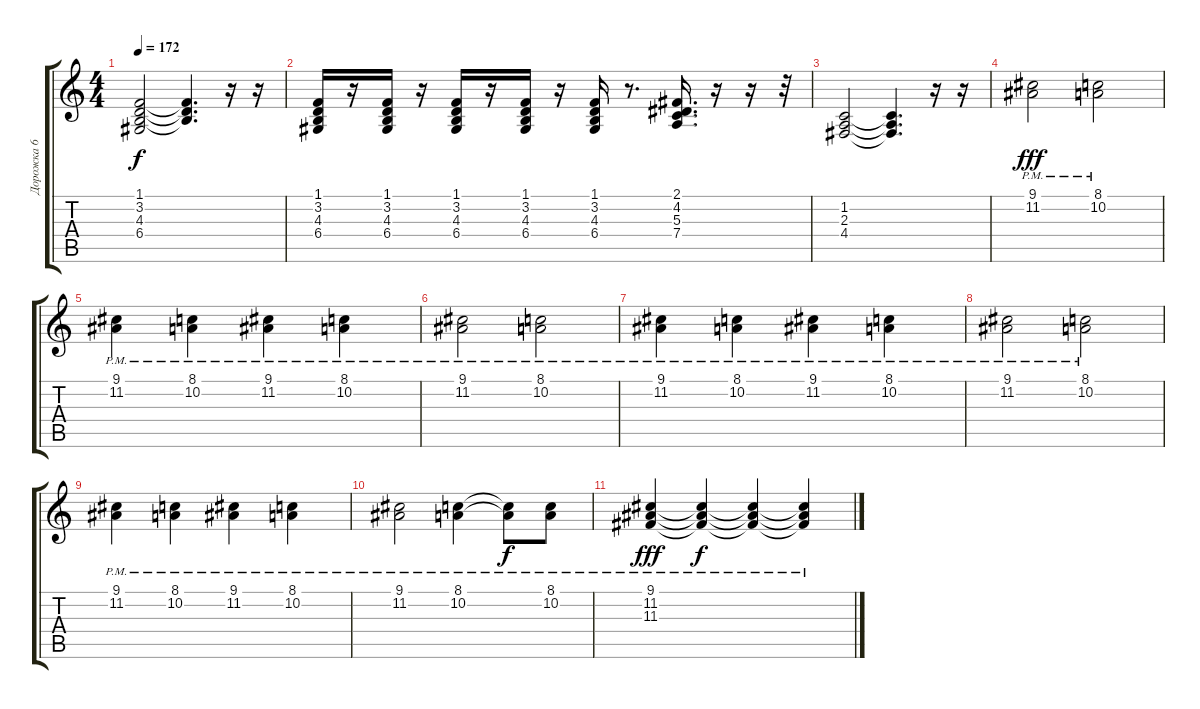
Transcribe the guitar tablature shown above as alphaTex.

\track ("Дорожка 6" "Дорожка 6") {instrument tremolostrings}
\staff {score tabs}
\tuning (E4 B3 G3 D3 A2 E2) {hide}
\ts (4 4)
\tempo 172
\clef g2
\ks c
(1.1 3.2 4.3 6.4).2{dy f} (1.1{t} 3.2{t} 4.3{t}).4{d} r.16 r.16 |
(1.1 3.2 4.3 6.4).16 r.16 (1.1 3.2 4.3 6.4).16 r.16 (1.1 3.2 4.3 6.4).16 r.16 (1.1 3.2 4.3 6.4).16 r.16 (1.1 3.2 4.3 6.4).16 r.8{d} (2.1 4.2 5.3 7.4).16{d} r.16 r.16 r.32 |
(1.2 2.3 4.4).2 (1.2{t} 2.3{t} 4.4{t}).4{d} r.16 r.16 |
(9.1{pm} 11.2{pm}).2{dy fff} (8.1{pm} 10.2{pm}).2 |
(9.1{pm} 11.2{pm}).4 (8.1{pm} 10.2{pm}).4 (9.1{pm} 11.2{pm}).4 (8.1{pm} 10.2{pm}).4 |
(9.1{pm} 11.2{pm}).2 (8.1{pm} 10.2{pm}).2 |
(9.1{pm} 11.2{pm}).4 (8.1{pm} 10.2{pm}).4 (9.1{pm} 11.2{pm}).4 (8.1{pm} 10.2{pm}).4 |
(9.1{pm} 11.2{pm}).2 (8.1{pm} 10.2{pm}).2 |
(9.1{pm} 11.2{pm}).4 (8.1{pm} 10.2{pm}).4 (9.1{pm} 11.2{pm}).4 (8.1{pm} 10.2{pm}).4 |
(9.1{pm} 11.2{pm}).2 (8.1{pm} 10.2{pm}).4 (8.1{pm t} 10.2{t}).8{dy f} (8.1 10.2{pm}).8 |
(9.1{pm} 11.2{pm} 11.3).4{dy fff} (9.1{pm t} 11.2{pm t} 11.3{t}).4{dy f} (9.1{pm t} 11.2{pm t} 11.3{t}).4 (9.1{pm t} 11.2{pm t} 11.3{t}).4
